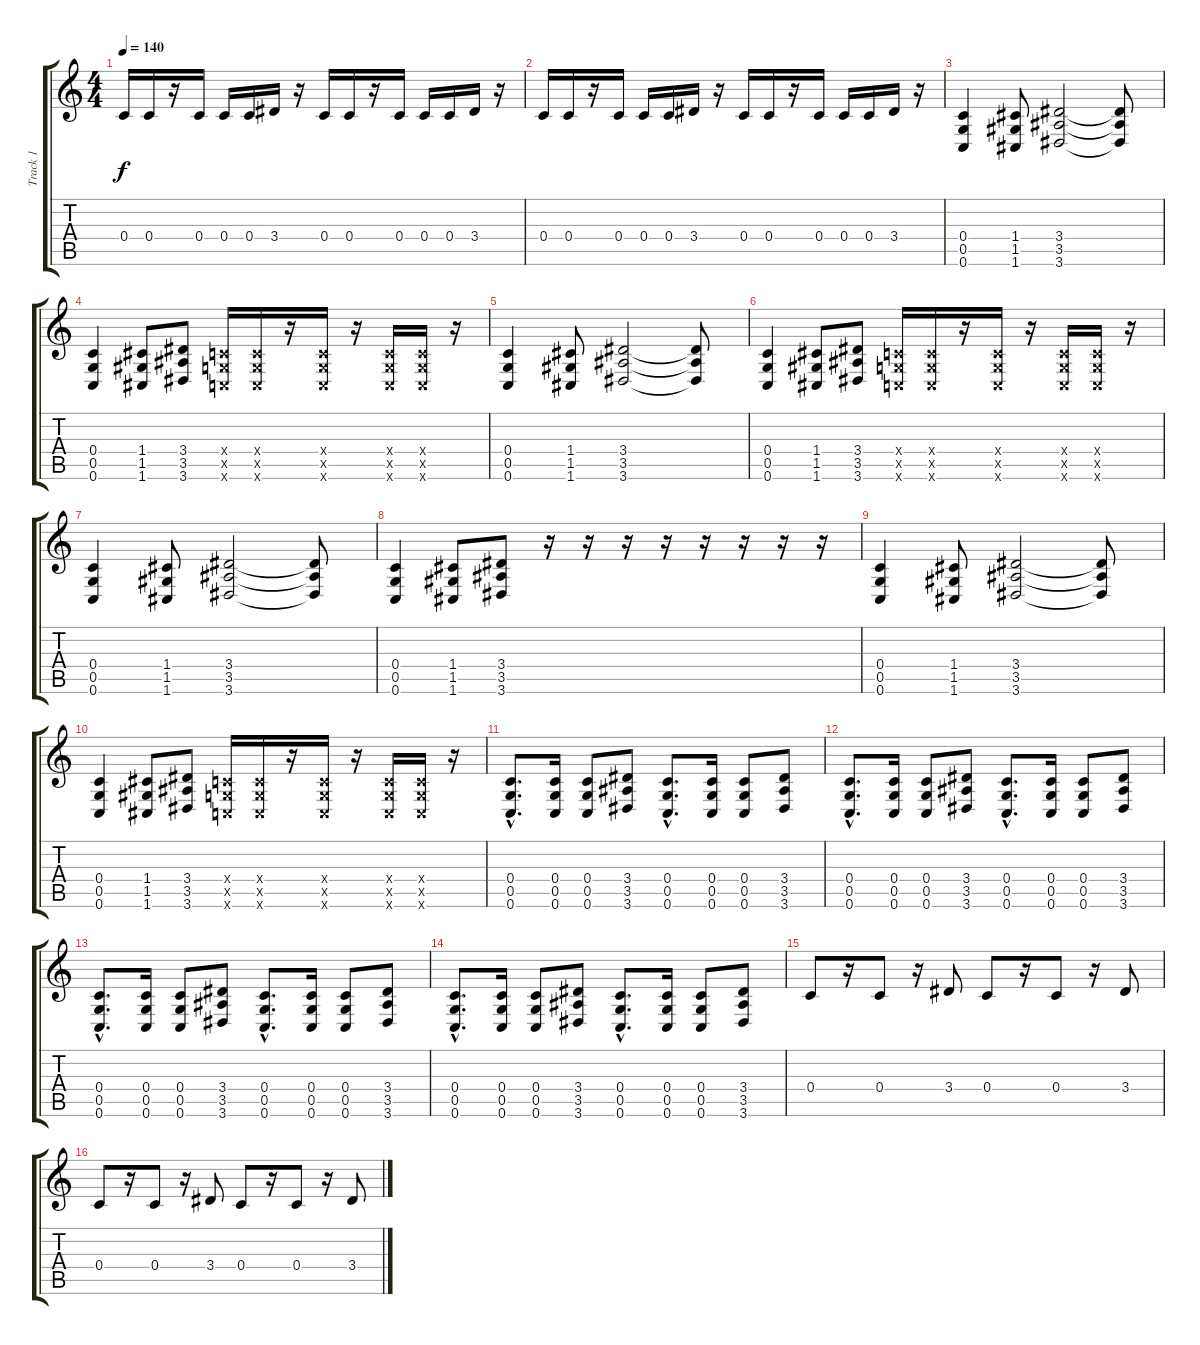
\track ("Track 1" "Track 1") {instrument overdrivenguitar}
\staff {score tabs}
\tuning (D4 A3 F3 C3 G2 C2) {hide}
\ts (4 4)
\tempo 140
\clef g2
\ks c
0.4.16{dy f} 0.4.16 r.16 0.4.16 0.4.16 0.4.16 3.4.16 r.16 0.4.16 0.4.16 r.16 0.4.16 0.4.16 0.4.16 3.4.16 r.16 |
0.4.16 0.4.16 r.16 0.4.16 0.4.16 0.4.16 3.4.16 r.16 0.4.16 0.4.16 r.16 0.4.16 0.4.16 0.4.16 3.4.16 r.16 |
(0.4 0.5 0.6).4 (1.4 1.5 1.6).8 (3.4 3.5 3.6).2 (3.4{t} 3.5{t} 3.6{t}).8 |
(0.4 0.5 0.6).4 (1.4 1.5 1.6).8 (3.4 3.5 3.6).8 (0.4{x} 0.5{x} 0.6{x}).16 (0.4{x} 0.5{x} 0.6{x}).16 r.16 (0.4{x} 0.5{x} 0.6{x}).16 r.16 (0.4{x} 0.5{x} 0.6{x}).16 (0.4{x} 0.5{x} 0.6{x}).16 r.16 |
(0.4 0.5 0.6).4 (1.4 1.5 1.6).8 (3.4 3.5 3.6).2 (3.4{t} 3.5{t} 3.6{t}).8 |
(0.4 0.5 0.6).4 (1.4 1.5 1.6).8 (3.4 3.5 3.6).8 (0.4{x} 0.5{x} 0.6{x}).16 (0.4{x} 0.5{x} 0.6{x}).16 r.16 (0.4{x} 0.5{x} 0.6{x}).16 r.16 (0.4{x} 0.5{x} 0.6{x}).16 (0.4{x} 0.5{x} 0.6{x}).16 r.16 |
(0.4 0.5 0.6).4 (1.4 1.5 1.6).8 (3.4 3.5 3.6).2 (3.4{t} 3.5{t} 3.6{t}).8 |
(0.4 0.5 0.6).4 (1.4 1.5 1.6).8 (3.4 3.5 3.6).8 r.16 r.16 r.16 r.16 r.16 r.16 r.16 r.16 |
(0.4 0.5 0.6).4 (1.4 1.5 1.6).8 (3.4 3.5 3.6).2 (3.4{t} 3.5{t} 3.6{t}).8 |
(0.4 0.5 0.6).4 (1.4 1.5 1.6).8 (3.4 3.5 3.6).8 (0.4{x} 0.5{x} 0.6{x}).16 (0.4{x} 0.5{x} 0.6{x}).16 r.16 (0.4{x} 0.5{x} 0.6{x}).16 r.16 (0.4{x} 0.5{x} 0.6{x}).16 (0.4{x} 0.5{x} 0.6{x}).16 r.16 |
(0.4{hac} 0.5{hac} 0.6{hac}).8{d} (0.4 0.5 0.6).16 (0.4 0.5 0.6).8 (3.4 3.5 3.6).8 (0.4{hac} 0.5{hac} 0.6{hac}).8{d} (0.4 0.5 0.6).16 (0.4 0.5 0.6).8 (3.4 3.5 3.6).8 |
(0.4{hac} 0.5{hac} 0.6{hac}).8{d} (0.4 0.5 0.6).16 (0.4 0.5 0.6).8 (3.4 3.5 3.6).8 (0.4{hac} 0.5{hac} 0.6{hac}).8{d} (0.4 0.5 0.6).16 (0.4 0.5 0.6).8 (3.4 3.5 3.6).8 |
(0.4{hac} 0.5{hac} 0.6{hac}).8{d} (0.4 0.5 0.6).16 (0.4 0.5 0.6).8 (3.4 3.5 3.6).8 (0.4{hac} 0.5{hac} 0.6{hac}).8{d} (0.4 0.5 0.6).16 (0.4 0.5 0.6).8 (3.4 3.5 3.6).8 |
(0.4{hac} 0.5{hac} 0.6{hac}).8{d} (0.4 0.5 0.6).16 (0.4 0.5 0.6).8 (3.4 3.5 3.6).8 (0.4{hac} 0.5{hac} 0.6{hac}).8{d} (0.4 0.5 0.6).16 (0.4 0.5 0.6).8 (3.4 3.5 3.6).8 |
0.4.8 r.16 0.4.8 r.16 3.4.8 0.4.8 r.16 0.4.8 r.16 3.4.8 |
0.4.8 r.16 0.4.8 r.16 3.4.8 0.4.8 r.16 0.4.8 r.16 3.4.8
